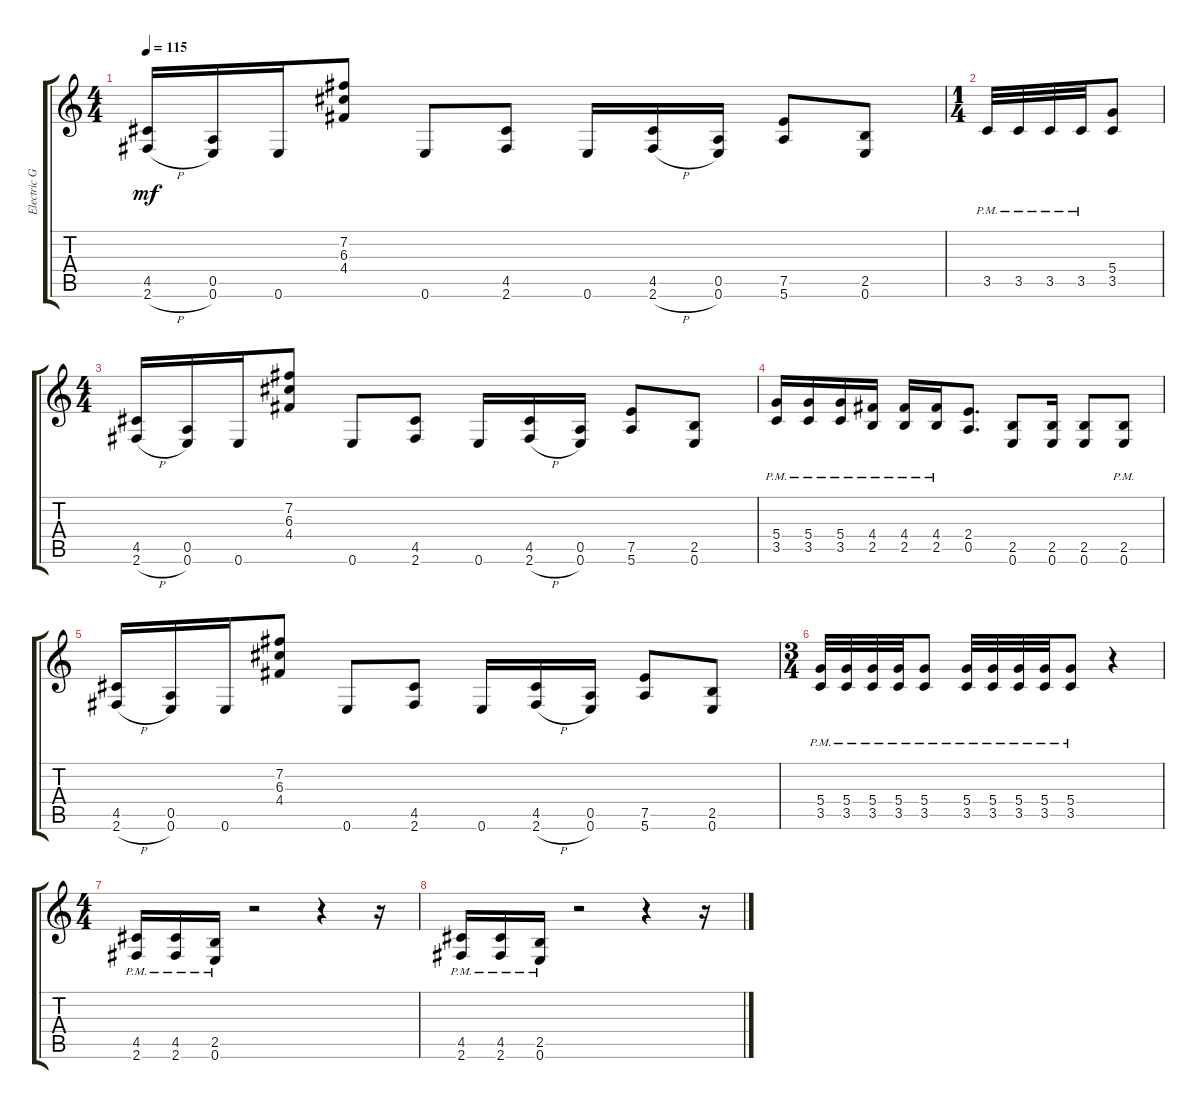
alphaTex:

\track ("Electric Guitar" "Electric G") {instrument overdrivenguitar}
\staff {score tabs}
\tuning (E4 B3 G3 D3 A2 E2) {hide}
\ts (4 4)
\tempo 115
\clef g2
\ks c
(4.5 2.6{h}).16{dy mf} (0.5 0.6).16 0.6.16 (7.2 6.3 4.4).8 0.6.8 (4.5 2.6).8 0.6.16 (4.5 2.6{h}).16 (0.5 0.6).16 (7.5 5.6).8 (2.5 0.6).8 |
\ts (1 4)
3.5{pm}.32 3.5{pm}.32 3.5{pm}.32 3.5{pm}.32 (5.4 3.5).8 |
\ts (4 4)
(4.5 2.6{h}).16 (0.5 0.6).16 0.6.16 (7.2 6.3 4.4).8 0.6.8 (4.5 2.6).8 0.6.16 (4.5 2.6{h}).16 (0.5 0.6).16 (7.5 5.6).8 (2.5 0.6).8 |
(5.4{pm} 3.5{pm}).16 (5.4{pm} 3.5{pm}).16 (5.4{pm} 3.5{pm}).16 (4.4{pm} 2.5{pm}).16 (4.4{pm} 2.5{pm}).16 (4.4{pm} 2.5{pm}).16 (2.4 0.5).8{d} (2.5 0.6).8 (2.5 0.6).16 (2.5 0.6).8 (2.5{pm} 0.6{pm}).8 |
(4.5 2.6{h}).16 (0.5 0.6).16 0.6.16 (7.2 6.3 4.4).8 0.6.8 (4.5 2.6).8 0.6.16 (4.5 2.6{h}).16 (0.5 0.6).16 (7.5 5.6).8 (2.5 0.6).8 |
\ts (3 4)
(5.4{pm} 3.5{pm}).32 (5.4{pm} 3.5{pm}).32 (5.4{pm} 3.5{pm}).32 (5.4{pm} 3.5{pm}).32 (5.4{pm} 3.5{pm}).8 (5.4{pm} 3.5{pm}).32 (5.4{pm} 3.5{pm}).32 (5.4{pm} 3.5{pm}).32 (5.4{pm} 3.5{pm}).32 (5.4{pm} 3.5{pm}).8 r.4 |
\ts (4 4)
(4.5{pm} 2.6{pm}).16 (4.5{pm} 2.6{pm}).16 (2.5{pm} 0.6{pm}).16 r.2 r.4 r.16 |
(4.5{pm} 2.6{pm}).16 (4.5{pm} 2.6{pm}).16 (2.5{pm} 0.6{pm}).16 r.2 r.4 r.16
